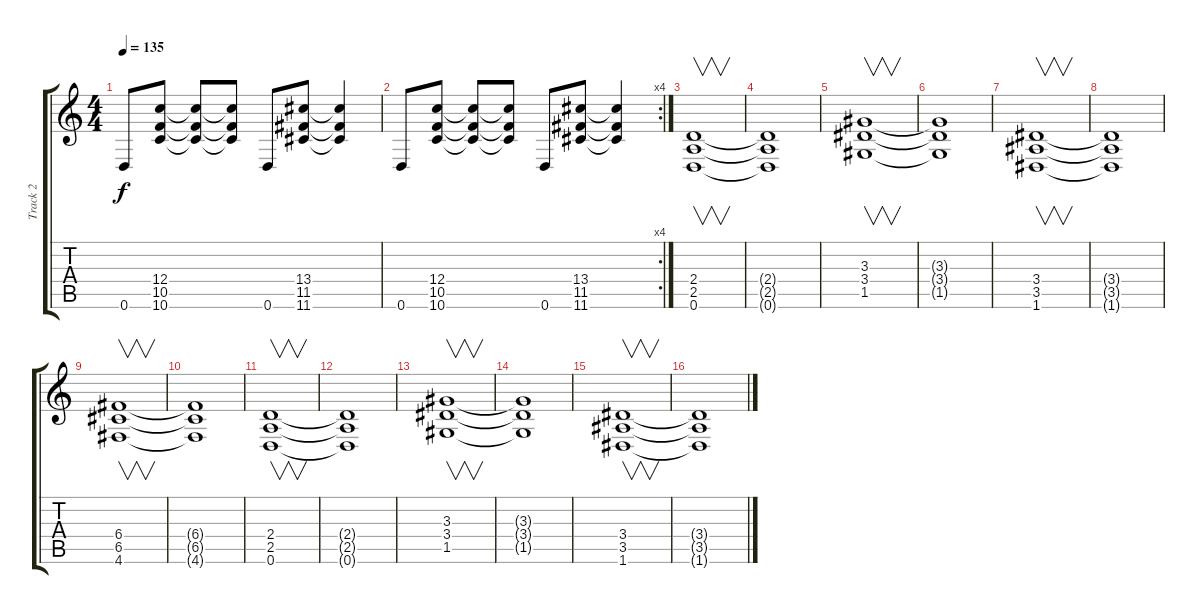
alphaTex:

\track ("Track 2" "Track 2") {instrument distortionguitar}
\staff {score tabs}
\tuning (D4 A3 F3 C3 G2 D2) {hide}
\ts (4 4)
\tempo 135
\clef g2
\ks c
0.6.8{dy f} (12.4 10.5 10.6).8 (12.4{t} 10.5{t} 10.6{t}).8 (12.4{t} 10.5{t} 10.6{t}).8 0.6.8 (13.4 11.5 11.6).8 (13.4{t} 11.5{t} 11.6{t}).4 |
\rc 4
0.6.8 (12.4 10.5 10.6).8 (12.4{t} 10.5{t} 10.6{t}).8 (12.4{t} 10.5{t} 10.6{t}).8 0.6.8 (13.4 11.5 11.6).8 (13.4{t} 11.5{t} 11.6{t}).4 |
(2.4 2.5 0.6).1{v} |
(2.4{t} 2.5{t} 0.6{t}).1 |
(3.3 3.4 1.5).1{v} |
(3.3{t} 3.4{t} 1.5{t}).1 |
(3.4 3.5 1.6).1{v} |
(3.4{t} 3.5{t} 1.6{t}).1 |
(6.4 6.5 4.6).1{v} |
(6.4{t} 6.5{t} 4.6{t}).1 |
(2.4 2.5 0.6).1{v} |
(2.4{t} 2.5{t} 0.6{t}).1 |
(3.3 3.4 1.5).1{v} |
(3.3{t} 3.4{t} 1.5{t}).1 |
(3.4 3.5 1.6).1{v} |
(3.4{t} 3.5{t} 1.6{t}).1
